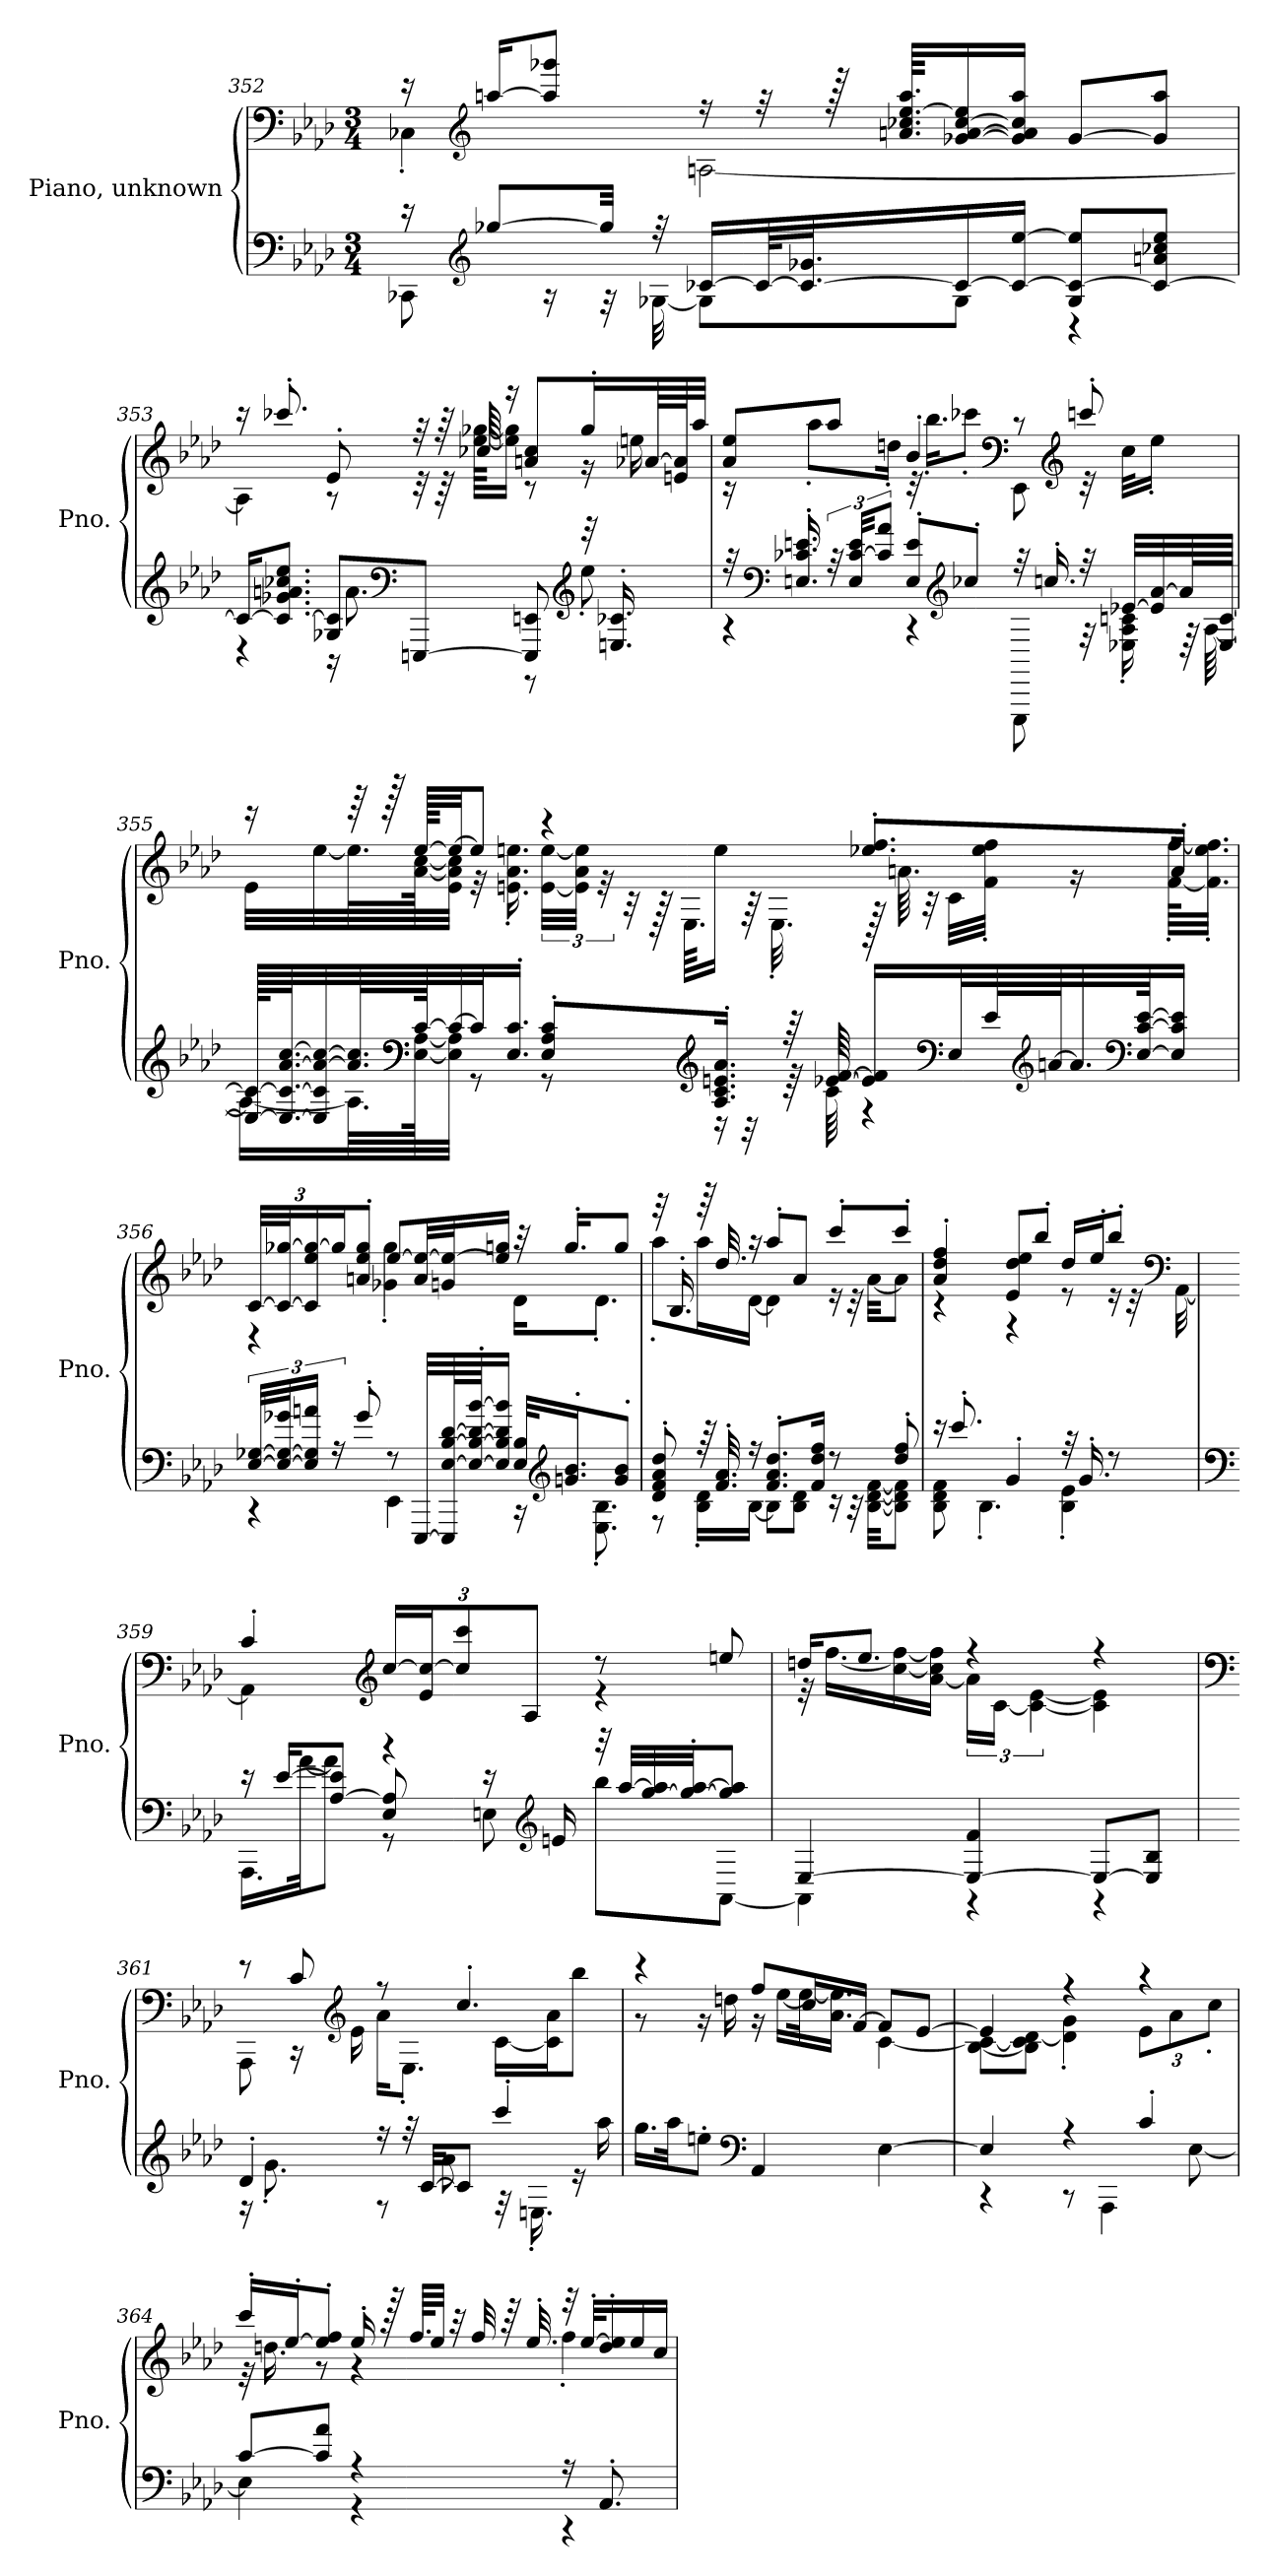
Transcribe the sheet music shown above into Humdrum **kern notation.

**kern	**kern
*part1	*part1
*staff2	*staff1
*I"Piano, unknown	*
*I'Pno.	*
!!LO:LB:g=z
*clefF4	*clefF4
*k[b-e-a-d-]	*k[b-e-a-d-]
*M3/4	*M3/4
=352	=352
*^	*^
16r	8CC-X\	16r	4C-X'\
*clefG2	*	*clefG2	*
[8gg-X/L	.	[16aan/KL	.
.	16r	8aa/] 8ggg-X/J	.
32gg-/Jkk]	32r	.	.
32r	[32G-X\	.	.
[16c-X/LL	8G-\L]	16r	[2An\
64c-/KL_	.	32r	.
32.c-/_ 32.g-X/J	.	.	.
.	.	128r	.
.	.	64.an/ 64.cc-X/ [64.ee-/ 64.aa/KKLL	.
16c-/_	8G-\J	[16g-X/ [16a/ [16cc-/ 16ee-/]	.
16c-/_ [16ee-/JJ	.	16g-/] 16a/] 16cc-/] 16aa/JJ	.
8G-/ 8c-/_ 8ee-/]L	4r	[8g-/L	.
8c-/_ 8an/ 8cc-X/ 8ee-/J	.	8g-/] 8aa/J	.
!!LO:LB:g=z	!!
=353	=353	=353	=353
16c-/KL_	4r	16r	4A\]
8.c-/_ 8.g-X/ 8.an/ 8.cc-X/ 8.ee-/J	.	8.ccc-X'/	.
8G-X/ 8c-/]L	16r	8e-'/	8r
.	8.a\	.	.
*clefF4	*	*	*
[8EEEn/J	.	32r	32r
.	.	64r	64r
.	.	64cc-X/	[64ee-\ [64gg-X\KKLL
.	.	16r	16ee-\] 16gg-\]JJ
8EEE/] 8EEn/	8r	8an/ 8cc-/L	8r
*clefG2	*	*	*
32r	8ee-'\	16gg-'/L	16r
16.En/' 16.c-X/'	.	.	.
.	.	[64a-X/LL	16een\
.	.	64en/ 64a-/]J	.
.	.	32aa-/JJJ	.
!!LO:LB:g=z	!!
=354	=354	=354	=354
32r	4r	8a-/ 8ee-/L	16r
*clefF4	*	*	*
16.En/' 16.c-X/' 16.en/'	.	.	.
.	.	.	8aa-'\L
48r	.	8aa-/J	.
48E/ [48c-/ 48e/KKL	.	.	.
12c-/] 12a-/J	.	.	.
.	.	.	16ddn'\Jk
8E/' 8e/'L	4r	4b-'/	32r
.	.	.	16.bb-'\KL
*clefG2	*	*	*
8cc-X'/J	.	.	8ccc-X'\J
*	*	*clefF4	*
32r	8EEE-\	8r	8EE-\
16.ccn'/	.	.	.
*	*	*clefG2	*
32r	32r	8cccn'/	32r
[32e-X/LLL	16E-X\' 16A-\' 16cn\'	.	32cc\KLL
32e-/] [32a-/	.	.	16ee-'\JJ
64a-/L]	64r	.	.
[64E-/ [64c/JJJJ	[64A-\	.	.
!!LO:PB:g=z	!!
=355	=355	=355	=355
128E-/_ 128c/_KLLLL	16A-\LL_	16r	32e-\LLL
64.E-/_ 64.c/_ [64.a-/ [64.cc/J	.	.	.
32E-/] 32c/] 32a-/_ 32cc/_	.	.	[32ee-\
64.a-/] 64.cc/]L	64.A-\LL]	64r	64.ee-\L]
.	.	128r	.
*clefF4	*	*	*
[128c/JK	[128E-\ [128A-\JK	[128ee-/KKLLL	[128a-\ [128cc\JK
32c/_	32E-\] 32A-\]JJJ	32ee-/JJ_	32e-\ 32a-\] 32cc\]JJJ
32c/J]	8r	8ee-/J]	32r
16.E-/' 16.c/'JJ	.	.	16.en\' 16.a-\' 16.een\'
8E-/' 8A-/' 8c/'L	8r	4r	[48e\ [48ee\LLL
.	.	.	48e\] 48a-\ 48ee\]JJJ
.	.	.	48r
.	.	.	32r
.	.	.	128r
.	.	.	64.E-\KKLL
*clefG2	*	*	*
16.A-/' 16.c/' 16.en/' 16.a-/'Jk	16r	.	16ee\JJ
.	32r	.	64r
.	.	.	32.E-'\
64r	64r	.	.
[64e-X/ [64f/	64c\	.	.
16e-/] 16f/]LL	4r	8.ee-X/' 8.ff/'L	128r
.	.	.	64.an\
.	.	.	32r
*clefF4	*	*	*
32E-/L	.	.	32c\LLL
64e-/L	.	.	32f\' 32ee-\' 32ff\'JJJ
*clefG2	*	*	*
[64an/J	.	.	.
32.a/]	.	.	16r
*clefF4	*	*	*
[64E-/ [64c/ [64e-/JK	.	.	.
16E-/] 16c/] 16e-/]JJ	.	16a'/Jk	[64f\' [64ff\'KLLL
.	.	.	32.f\]' 32.ee-\' 32.ff\]'JJJ
!!LO:LB:g=z	!!
=356	=356	=356	=356
*	*	*Xbrackettup	*
[48E-/ [48G-X/LLL	4r	[48c/LLL	4r
48E-/_ 48G-/_ 48g-X/J	.	48c/_ [48gg-X/J	.
24E-/] 24G-/] 24an/JJ	.	24c/] 24ee-/ 24gg-/_	.
24r	.	24gg-/J]	.
8g-'/	.	8an/' 8ee-/' 8gg-/'J	.
8r	4EE-\	[8ee-/L	4g-X\' 4gg-\'
[32EEE-/LLL	.	32a/ 32ee-/_LL	.
64EEE-/] [64E-/ [64B-/ [64d-/L	.	32gn/ 32ee-/_J	.
64E-/_' 64B-/_' 64d-/_' [64b-/'JJ	.	.	.
16E-/] 16B-/] 16d-/] 16b-/]JJ	.	16ee-/] 16ggn/JJ	.
32E-/ 32B-/KLL	16r	32r	16d-\KL
*clefG2	*	*	*
16.gn/' 16.b-/'J	.	16.gg'/KL	.
.	8.E-\' 8.B-\'	.	8.d-'\J
8g/' 8b-/'J	.	8gg/J	.
=357	=357	=357	=357
8d-/' 8f/' 8a-/' 8dd-/'	8r	32r	8aa-'\L
.	.	16.B-'/	.
64r	16B-\' 16d-\'LL	64r	16aa-\L
32.f/' 32.a-/'	.	32.dd-/	.
16r	[16B-\JJ	16r	[16d-\JJ
8.f/' 8.a-/' 8.dd-/'L	8B-\L]	8aa-'/L	4d-\]
.	8B-\ 8d-\J	8a-/J	.
16f/ 16dd-/ 16ff/Jk	.	.	.
8r	16r	8ccc'/L	16r
.	32r	.	32r
.	[32B-\ [32d-\ [32f\KKL	.	[32a-\KKL
8dd-/' 8ff/'	8B-\] 8d-\] 8f\]J	8ccc'/J	8a-\J]
!!LO:LB:g=z	!!
=358	=358	=358	=358
16r	8B-\ 8d-\ 8f\	4a-/' 4dd-/' 4ff/'	4r
8.ccc'/	.	.	.
.	4.B-'\	.	.
4g'/	.	8e-/ 8dd-/ 8ee-/L	4r
.	.	8bb-'/J	.
32r	4B-\' 4e-\'	16dd-/LL	8r
16.g'/	.	.	.
.	.	16ee-'/J	.
8r	.	8bb-'/J	16r
.	.	.	32r
*	*	*clefF4	*
.	.	.	[32AA-\
=359	=359	=359	=359
*clefF4	*	*	*
16r	16.AAA-\LL	4c'/	4AA-\]
[16e-/KL	.	.	.
.	[32a-\JK	.	.
[8A-/ 8e-/]J	8a-\J]	.	.
*	*	*clefG2	*
8E-/ 8A-/]	8r	[24cc/LL	4r
.	.	24e-/ 24cc/_J	.
.	.	12cc/] 12ccc/	.
16r	8En\	.	.
.	.	12A-/J	.
*clefG2	*	*	*
16en/	.	.	.
32r	8bb-\L	8r	4r
[32aa-/LLL	.	.	.
[32gg/ 32aa-/]	.	.	.
32gg/_' [32aa-/'JJ	.	.	.
8gg/] 8aa-/]J	[8AA-\J	8een/	.
!!LO:LB:g=z	!!
=360	=360	=360	=360
[4E-/	4AA-\]	16ddn/KL	32r
.	.	.	[16.ff\LL
.	.	8.ee-/J	.
.	.	.	[16cc\ 16ff\_
.	.	.	[16a-\ 16cc\] 16ff\]JJ
*	*	*	*brackettup
4E-/_ 4f/	4r	4r	24a-\LL]
.	.	.	[24c\JJ
.	.	.	6c\_ [6e-\
8E-/L_	4r	4r	4c\] 4e-\]
8E-/] 8B-/J	.	.	.
=361	=361	=361	=361
*	*	*clefF4	*
4d-'/	16r	8r	8AAA-\
.	8.g'\	.	.
.	.	8c/	16r
*	*	*clefG2	*
.	.	.	16e-\
16r	8r	8r	16a-\KL
32r	.	.	8.E-'\J
[32c/KKL	.	.	.
8c/J]	8a-\	4.cc'/	.
4ccc'/	32r	.	[16c\LL
.	16.En'\	.	.
.	.	.	16c\] 16a-\J
.	16r	.	8bb-\J
.	16aa-\	.	.
*v	*v	*	*
!!LO:LB:g=z	!!
=362	=362	=362
16.gg\LL	4r	8r
32aa-\JK	.	.
8een'\J	.	16r
.	.	16ddn\
*clefF4	*	*
4AA-/	8ff/L	16r
.	.	[16ee-\LL
.	16cc/L	32ee-\K_
.	.	16.a-\ 16.ee-\]JJ
.	[16f/JJ	.
[4E-\	8f/L]	[4c\
.	[8e-/J	.
=363	=363	=363
*^	*	*
4E-/]	4r	4e-/]	[8B-\ 8c\_L
.	.	.	8B-\] 8c\] [8d-\J
4r	8r	4r	4d-\]' 4g\'
.	4AAA-\	.	.
*	*	*	*Xbrackettup
4c'/	.	4r	12e-\L
.	.	.	12a-\
.	[8E-\	.	.
.	.	.	12cc'\J
!!LO:LB:g=z	!!
=364	=364	=364	=364
[8c/L	4E-\]	16ccc'/LL	32r
.	.	.	16.ddn\
.	.	[16ee-'/J	.
8c/] 8a-/J	.	8ee-/]' 8ff/'J	8r
4r	4r	16ee-'/	4r
.	.	128r	.
.	.	64.ff/KLLL	.
.	.	32ee-/JJJ	.
.	.	32r	.
.	.	32ff/	.
.	.	64r	.
.	.	32.ee-'/	.
16r	4r	32r	4ff'\
.	.	[32ee-'/KLL	.
8.AA-'/	.	16dd/' 16ee-/]'	.
.	.	16ee-/	.
.	.	16cc/JJ	.
*v	*v	*	*
*	*v	*v
=	=
*-	*-
